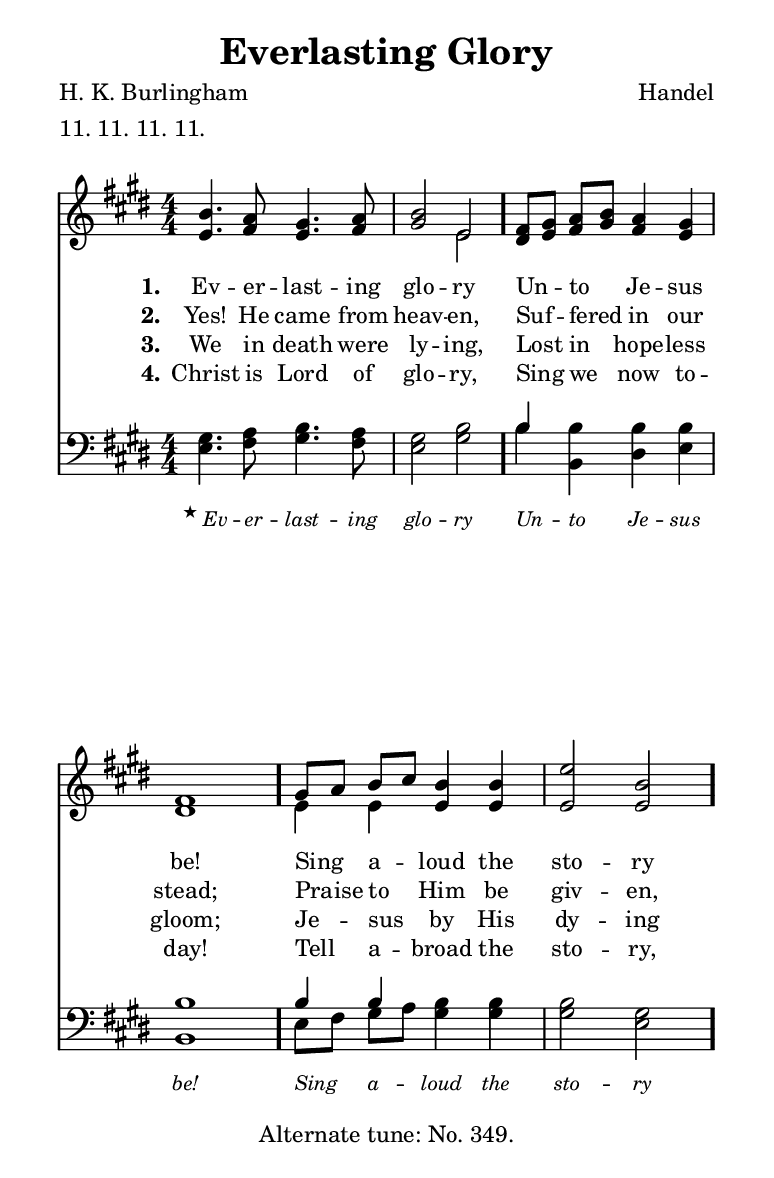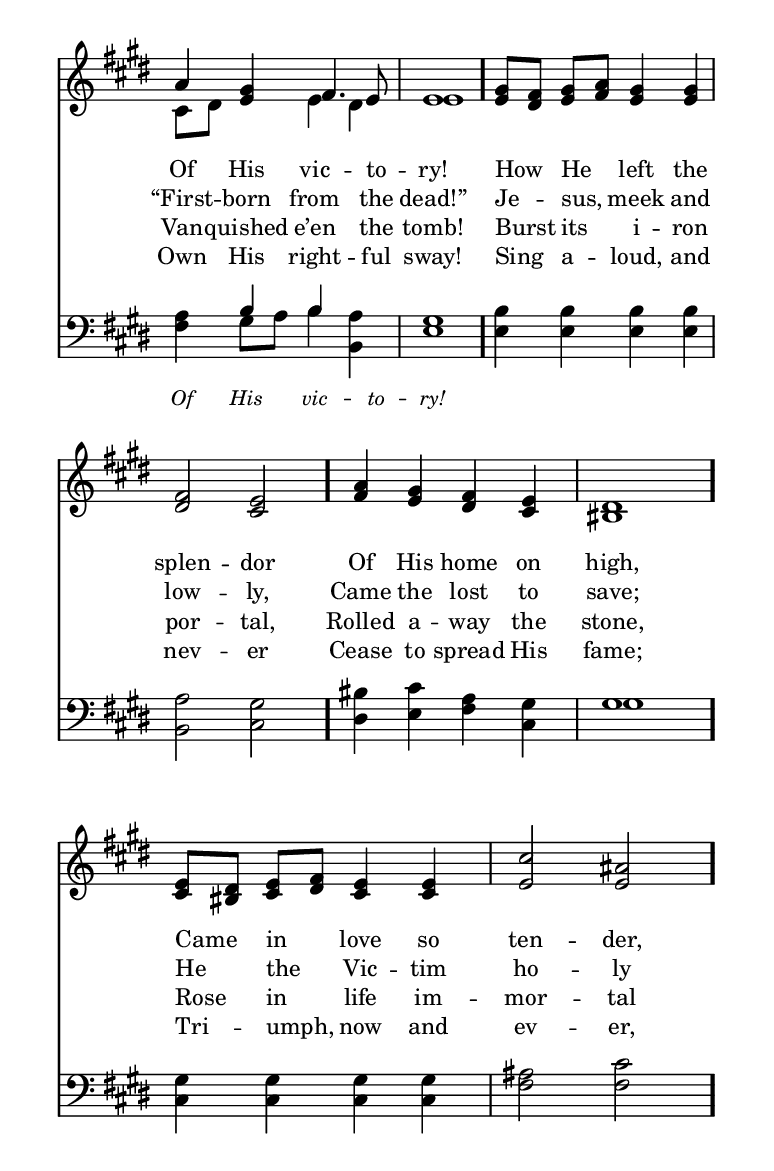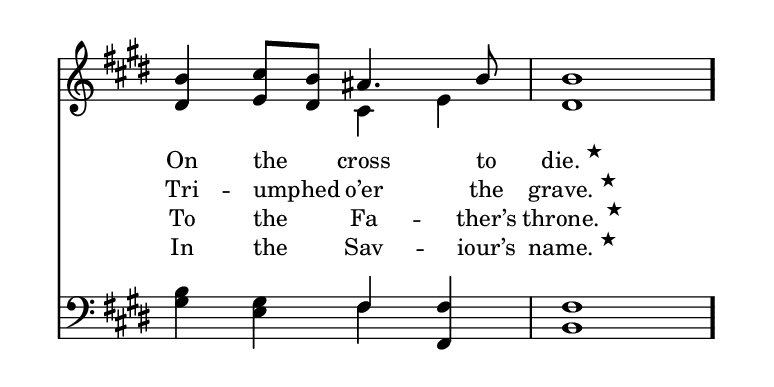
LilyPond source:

\include "common/global.ily"
\paper {
  \include "common/paper.ily"
  system-count = #(cond (is-eogsized 4) (#t #f))
  oddFooterMarkup = \markup { \fill-line { \on-the-fly \first-page "Alternate tune: No. 349." } }
}

\header{
  %gospel
  hymnnumber = "83"
  title = "Everlasting Glory"
  tunename = "Maccabeus"
  meter = "11. 11. 11. 11."
  poet = "H. K. Burlingham"
  composer = "Handel"
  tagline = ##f
}

% for fermata in MIDI
ta = { \tempo 4=100 }
tb = { \tempo 4=50  }

patternAA = { c4. c8 c4. c8 | c2 c2 }

patternBA = { c8[ c8] c8[ c8] c4 c4 | c1 }
patternBB = { c4      c4      c4 c4 | c1 }

patternCA = { c8[ c8] c8[ c8] c4 c4 | c2 c2 }
patternCB = { c4      c4      c4 c4 | c2 c2 }

patternDA = { c4      c4 c4. c8 | c1 }
patternDB = { c8[ c8] c4 c4  c4 | c1 }
patternDC = { c4      c4 c4  c4 | c1 }
patternDD = { c4 c8[ c8] c4  c4 | c1 }
patternDE = { c4 c8[ c8] c4. c8 | c1 }

global = {
  \include "common/overrides.ily"
  \override Staff.TimeSignature.style = #'numbered
  \time 4/4
  \override Score.MetronomeMark.transparent = ##t % hide all fermata changes too
  \ta
  \key e \major
  \autoBeamOff
}

notesSopranoA = {
\global
\relative c'' {

  \changePitch \patternAA { b a gis a | b e, }
  \changePitch \patternBA { fis gis a b a gis | fis }
  \changePitch \patternCA { gis a b cis b b | e b }
  \changePitch \patternDA { a gis fis e | e }

  \bar "|."

}
}

notesSopranoB = {
\relative c'' {

  \changePitch \patternCA { gis fis gis a gis gis | fis e }
  \changePitch \patternBB { a gis fis e | dis }
  \changePitch \patternCA { e dis e fis e e | cis' ais }
  \changePitch \patternDE { b cis b ais b | b }

	\bar "."

}
}

notesAltoA = {
\global
\relative e' {

  \changePitch \patternAA { e fis e fis | gis e }
  \changePitch \patternBA { dis e fis gis fis e | dis }
  \changePitch \patternCB { e e e e | e e }
  \changePitch \patternDB { cis dis e e dis | e }

}
}

notesAltoB = {
\relative e' {

  \changePitch \patternCA { e dis e fis e e | dis cis }
  \changePitch \patternBB { fis e dis cis | bis }
  \changePitch \patternCA { cis bis cis dis cis cis | e e }
  \changePitch \patternDD { dis e dis cis e | dis }

}
}

notesTenorA = {
\global
\relative a {

  \changePitch \patternAA { gis a b a | gis b }
  \changePitch \patternBB { b b b b | b }
  \changePitch \patternCB { b b b b | b gis }
  \changePitch \patternDC { a b b a | gis }

}
}

notesTenorB = {
\relative a {

  \changePitch \patternCB { b b b b | a gis }
  \changePitch \patternBB { bis cis a gis | gis }
  \changePitch \patternCB { gis gis gis gis | ais cis }
  \changePitch \patternBB { b gis fis fis | fis }

}
}

notesBassA = {
\global
\relative f {

  \changePitch \patternAA { e fis gis fis | e gis }
  \changePitch \patternBB { b b, dis e | b }
  \changePitch \patternCA { e fis gis a gis gis | gis e }
  \changePitch \patternDD { fis gis a b b, | e }

}
}

notesBassB = {
\relative f {

  \changePitch \patternCB { e e e e | b cis }
  \changePitch \patternBB { dis e fis cis | gis' }
  \changePitch \patternCB { cis, cis cis cis | fis fis }
  \changePitch \patternBB { gis e fis fis, | b }

}
}

Refrain = \lyricmode {

%LYRICS Ev -- er -- last -- ing glo -- ry
%{HIDE>%} { \override LyricText.font-size = #-1 \override Lyrics.LyricText.font-shape = #'italic } \markup{{\super{★}}Ev} -- er -- last -- ing glo -- ry %{<HIDE%} \bar "."
Un -- to Je --  sus be! \bar "."
Sing a -- loud the sto -- ry \bar "."
Of His vic -- to -- ry! \bar "."

}

wordsA = \lyricmode {
\set stanza = "1."

Ev -- er -- last -- ing glo -- ry \bar "."
Un -- to Je --  sus be! \bar "."
Sing a -- loud the sto -- ry \bar "."
Of His vic -- to -- ry! \bar "|."
How He left the splen -- dor \bar "."
Of His home on high, \bar "."
Came in love so ten -- der, \bar "."
On the cross to \markup{ die.{\super{★}}} \bar "."

}

wordsB = \lyricmode {
\set stanza = "2."

Yes! He came from heav -- en,
Suf -- fered in our stead;
Praise to Him be giv -- en,
“First -- born from the dead!”
Je -- sus, meek and low -- ly,
Came the lost to save;
He the Vic -- tim ho -- ly
Tri -- umphed o’er the \markup{ grave.{\super{★}}}

}

wordsC = \lyricmode {
\set stanza = "3."

We in death were ly -- ing,
Lost in hope -- less gloom;
Je -- sus by His dy -- ing
Van -- quished e’en the tomb!
Burst its i -- ron por -- tal,
Rolled a -- way the stone,
Rose in life im -- mor -- tal
To the Fa -- ther’s \markup{ throne.{\super{★}}%{workaround for weird bug in getlyrics.pl%}}

}

wordsD = \lyricmode {
\set stanza = "4."

Christ is Lord of glo -- ry,
Sing we now to -- day!
Tell a -- broad the sto -- ry,
Own His right -- ful sway!
Sing a -- loud, and nev -- er
Cease to spread His fame;
Tri -- umph, now and ev -- er,
In the Sav -- iour’s \markup{ name.{\super{★}}}

}

\score {
  \context ChoirStaff <<
    \context Staff = upper <<
      \set Staff.autoBeaming = ##f
      \set ChoirStaff.systemStartDelimiter = #'SystemStartBar
      \partcombine #'(2 . 11) { \notesSopranoA \notesSopranoB } { \notesAltoA \notesAltoB }
      \context NullVoice = sopranos { \voiceOne { \notesSopranoA \notesSopranoB } }
      \context Lyrics = one   \lyricsto sopranos \wordsA
      \context Lyrics = two   \lyricsto sopranos \wordsB
      \context Lyrics = three \lyricsto sopranos \wordsC
      \context Lyrics = four  \lyricsto sopranos \wordsD
    >>
    \context Staff = men <<
      \set Staff.autoBeaming = ##f
      \clef bass
      \set ChoirStaff.printPartCombineTexts = ##f
      \partcombine #'(2 . 11) { \notesTenorA \notesTenorB } { \notesBassA \notesBassB }
    >>
	\new Lyrics \with { alignBelowContext = men } \lyricsto sopranos \Refrain
  >>
  \layout {
    \include "common/layout.ily"
  }
}

\score {
  \context ChoirStaff <<
    \context Staff = upper <<
      \set Staff.autoBeaming = ##f
      \set ChoirStaff.systemStartDelimiter = #'SystemStartBar
      \context Voice  = sopranos { \voiceOne { \notesSopranoA \notesSopranoB \notesSopranoA } }
      \context Voice  = altos { \voiceTwo { \notesAltoA \notesAltoB \notesAltoA } }
    >>
    \context Staff = men <<
      \set Staff.autoBeaming = ##f
      \clef bass
      \context Voice  = tenors { \voiceOne { \notesTenorA \notesTenorB \notesTenorA } }
      \context Voice  = basses { \voiceTwo { \notesBassA \notesBassB \notesBassA } }
    >>
  >>
  \midi{
    \include "common/midi.ily"
  }
}

\version "2.19.49"  % necessary for upgrading to future LilyPond versions.

% vi:set et ts=2 sw=2 ai nocindent syntax=lilypond:
